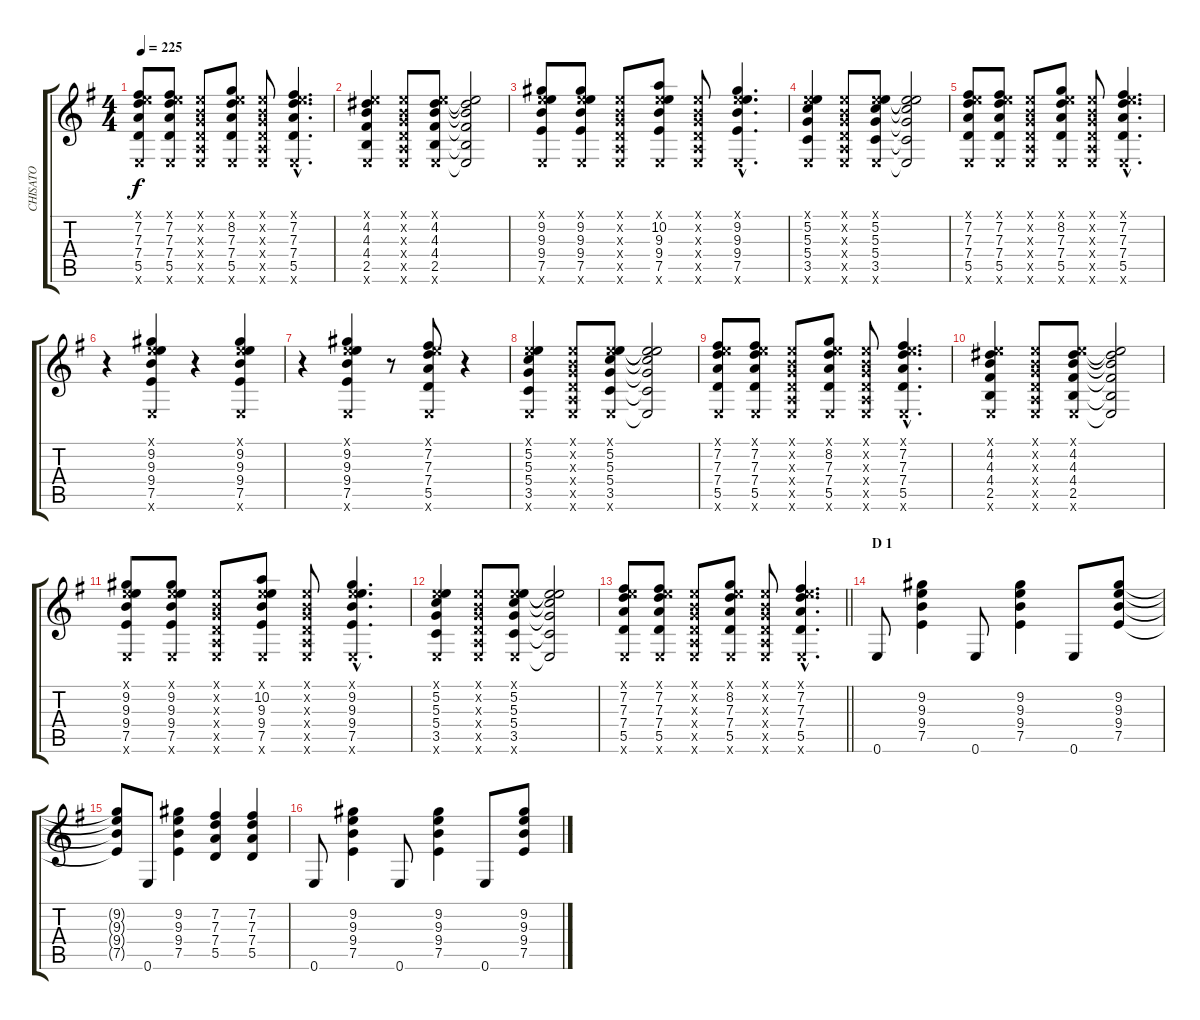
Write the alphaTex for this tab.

\track ("CHISATO" "CHISATO") {instrument distortionguitar}
\staff {score tabs}
\tuning (E4 B3 G3 D3 A2 E2) {hide}
\ts (4 4)
\tempo 225
\clef g2
\ks g
(0.1{x} 7.2 7.3 7.4 5.5 0.6{x}).8{dy f} (0.1{x} 7.2 7.3 7.4 5.5 0.6{x}).8 (0.1{x} 0.2{x} 0.3{x} 0.4{x} 0.5{x} 0.6{x}).8 (0.1{x} 8.2 7.3 7.4 5.5 0.6{x}).8 (0.1{x} 0.2{x} 0.3{x} 0.4{x} 0.5{x} 0.6{x}).8 (0.1{hac x} 7.2{hac} 7.3{hac} 7.4{hac} 5.5{hac} 0.6{hac x}).4{d} |
(0.1{x} 4.2 4.3 4.4 2.5 0.6{x}).4 (0.1{x} 0.2{x} 0.3{x} 0.4{x} 0.5{x} 0.6{x}).8 (0.1{x} 4.2 4.3 4.4 2.5 0.6{x}).8 (0.1{t} 4.2{t} 4.3{t} 4.4{t} 2.5{t} 0.6{t}).2 |
(0.1{x} 9.2 9.3 9.4 7.5 0.6{x}).8 (0.1{x} 9.2 9.3 9.4 7.5 0.6{x}).8 (0.1{x} 0.2{x} 0.3{x} 0.4{x} 0.5{x} 0.6{x}).8 (0.1{x} 10.2 9.3 9.4 7.5 0.6{x}).8 (0.1{x} 0.2{x} 0.3{x} 0.4{x} 0.5{x} 0.6{x}).8 (0.1{hac x} 9.2{hac} 9.3{hac} 9.4{hac} 7.5{hac} 0.6{hac x}).4{d} |
(0.1{x} 5.2 5.3 5.4 3.5 0.6{x}).4 (0.1{x} 0.2{x} 0.3{x} 0.4{x} 0.5{x} 0.6{x}).8 (0.1{x} 5.2 5.3 5.4 3.5 0.6{x}).8 (0.1{t} 5.2{t} 5.3{t} 5.4{t} 3.5{t} 0.6{t}).2 |
(0.1{x} 7.2 7.3 7.4 5.5 0.6{x}).8 (0.1{x} 7.2 7.3 7.4 5.5 0.6{x}).8 (0.1{x} 0.2{x} 0.3{x} 0.4{x} 0.5{x} 0.6{x}).8 (0.1{x} 8.2 7.3 7.4 5.5 0.6{x}).8 (0.1{x} 0.2{x} 0.3{x} 0.4{x} 0.5{x} 0.6{x}).8 (0.1{hac x} 7.2{hac} 7.3{hac} 7.4{hac} 5.5{hac} 0.6{hac x}).4{d} |
r.4 (0.1{x} 9.2 9.3 9.4 7.5 0.6{x}).4 r.4 (0.1{x} 9.2 9.3 9.4 7.5 0.6{x}).4 |
r.4 (0.1{x} 9.2 9.3 9.4 7.5 0.6{x}).4 r.8 (0.1{x} 7.2 7.3 7.4 5.5 0.6{x}).8 r.4 |
(0.1{x} 5.2 5.3 5.4 3.5 0.6{x}).4 (0.1{x} 0.2{x} 0.3{x} 0.4{x} 0.5{x} 0.6{x}).8 (0.1{x} 5.2 5.3 5.4 3.5 0.6{x}).8 (0.1{t} 5.2{t} 5.3{t} 5.4{t} 3.5{t} 0.6{t}).2 |
(0.1{x} 7.2 7.3 7.4 5.5 0.6{x}).8 (0.1{x} 7.2 7.3 7.4 5.5 0.6{x}).8 (0.1{x} 0.2{x} 0.3{x} 0.4{x} 0.5{x} 0.6{x}).8 (0.1{x} 8.2 7.3 7.4 5.5 0.6{x}).8 (0.1{x} 0.2{x} 0.3{x} 0.4{x} 0.5{x} 0.6{x}).8 (0.1{hac x} 7.2{hac} 7.3{hac} 7.4{hac} 5.5{hac} 0.6{hac x}).4{d} |
(0.1{x} 4.2 4.3 4.4 2.5 0.6{x}).4 (0.1{x} 0.2{x} 0.3{x} 0.4{x} 0.5{x} 0.6{x}).8 (0.1{x} 4.2 4.3 4.4 2.5 0.6{x}).8 (0.1{t} 4.2{t} 4.3{t} 4.4{t} 2.5{t} 0.6{t}).2 |
(0.1{x} 9.2 9.3 9.4 7.5 0.6{x}).8 (0.1{x} 9.2 9.3 9.4 7.5 0.6{x}).8 (0.1{x} 0.2{x} 0.3{x} 0.4{x} 0.5{x} 0.6{x}).8 (0.1{x} 10.2 9.3 9.4 7.5 0.6{x}).8 (0.1{x} 0.2{x} 0.3{x} 0.4{x} 0.5{x} 0.6{x}).8 (0.1{hac x} 9.2{hac} 9.3{hac} 9.4{hac} 7.5{hac} 0.6{hac x}).4{d} |
(0.1{x} 5.2 5.3 5.4 3.5 0.6{x}).4 (0.1{x} 0.2{x} 0.3{x} 0.4{x} 0.5{x} 0.6{x}).8 (0.1{x} 5.2 5.3 5.4 3.5 0.6{x}).8 (0.1{t} 5.2{t} 5.3{t} 5.4{t} 3.5{t} 0.6{t}).2 |
\barLineRight lightlight
(0.1{x} 7.2 7.3 7.4 5.5 0.6{x}).8 (0.1{x} 7.2 7.3 7.4 5.5 0.6{x}).8 (0.1{x} 0.2{x} 0.3{x} 0.4{x} 0.5{x} 0.6{x}).8 (0.1{x} 8.2 7.3 7.4 5.5 0.6{x}).8 (0.1{x} 0.2{x} 0.3{x} 0.4{x} 0.5{x} 0.6{x}).8 (0.1{hac x} 7.2{hac} 7.3{hac} 7.4{hac} 5.5{hac} 0.6{hac x}).4{d} |
\section ("" "D 1")
0.6.8 (9.2 9.3 9.4 7.5).4 0.6.8 (9.2 9.3 9.4 7.5).4 0.6.8 (9.2 9.3 9.4 7.5).8 |
(9.2{t} 9.3{t} 9.4{t} 7.5{t}).8 0.6.8 (9.2 9.3 9.4 7.5).4 (7.2 7.3 7.4 5.5).4 (7.2 7.3 7.4 5.5).4 |
0.6.8 (9.2 9.3 9.4 7.5).4 0.6.8 (9.2 9.3 9.4 7.5).4 0.6.8 (9.2 9.3 9.4 7.5).8
